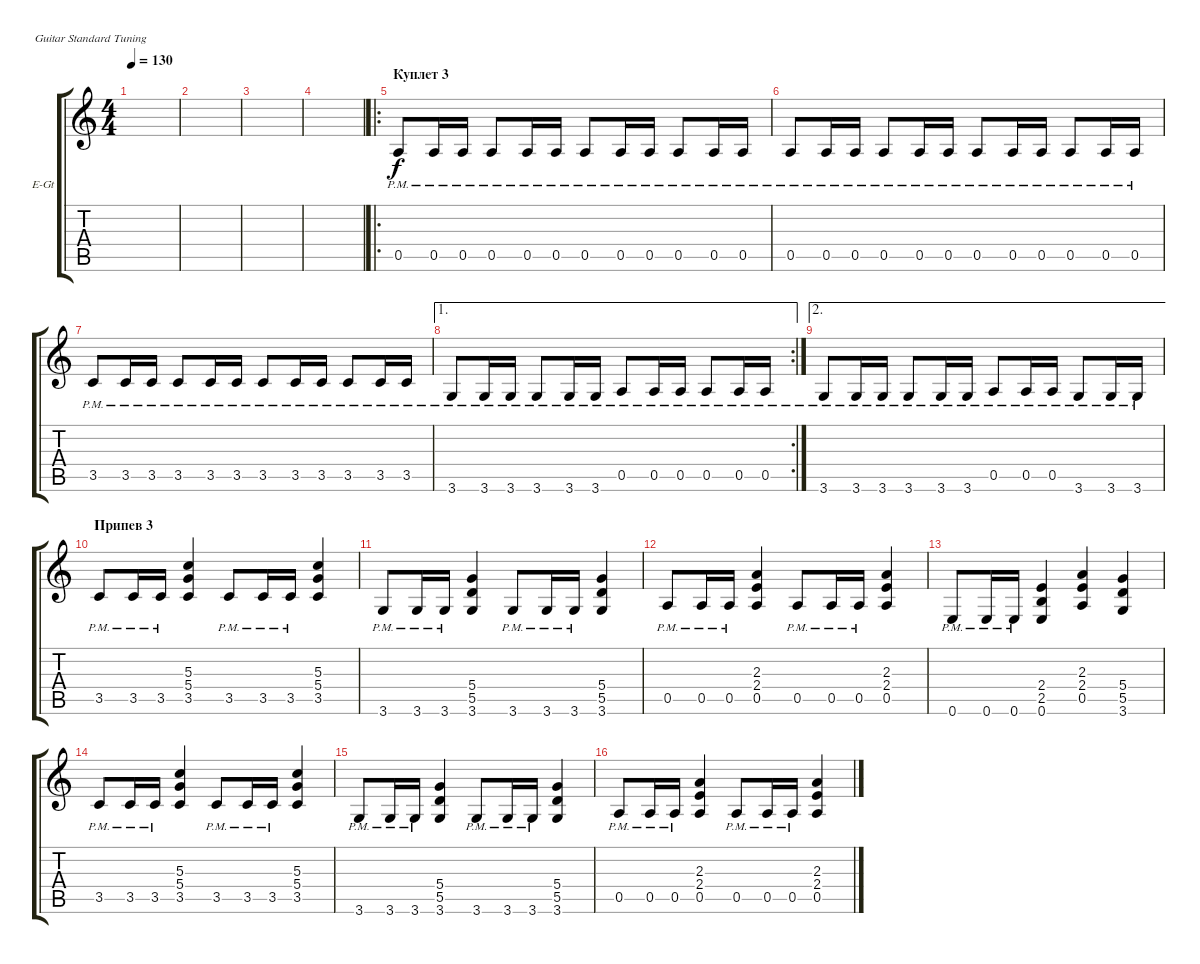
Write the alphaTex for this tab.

\bracketExtendMode groupsimilarinstruments
\firstSystemTrackNameOrientation horizontal
\otherSystemsTrackNameOrientation horizontal
\track ("Electric Guitar" "E-Gt") {instrument distortionguitar}
\staff {score tabs}
\tuning (E4 B3 G3 D3 A2 E2)
\ts (4 4)
\tempo 130
\clef g2
\ks c
|
|
|
|
\ro
\section ("" "Куплет 3")
0.5{pm}.8 0.5{pm}.16 0.5{pm}.16 0.5{pm}.8 0.5{pm}.16 0.5{pm}.16 0.5{pm}.8 0.5{pm}.16 0.5{pm}.16 0.5{pm}.8 0.5{pm}.16 0.5{pm}.16 |
0.5{pm}.8 0.5{pm}.16 0.5{pm}.16 0.5{pm}.8 0.5{pm}.16 0.5{pm}.16 0.5{pm}.8 0.5{pm}.16 0.5{pm}.16 0.5{pm}.8 0.5{pm}.16 0.5{pm}.16 |
3.5{pm}.8 3.5{pm}.16 3.5{pm}.16 3.5{pm}.8 3.5{pm}.16 3.5{pm}.16 3.5{pm}.8 3.5{pm}.16 3.5{pm}.16 3.5{pm}.8 3.5{pm}.16 3.5{pm}.16 |
\ae 1
\rc 2
3.6{pm}.8 3.6{pm}.16 3.6{pm}.16 3.6{pm}.8 3.6{pm}.16 3.6{pm}.16 0.5{pm}.8 0.5{pm}.16 0.5{pm}.16 0.5{pm}.8 0.5{pm}.16 0.5{pm}.16 |
\ae 2
3.6{pm}.8 3.6{pm}.16 3.6{pm}.16 3.6{pm}.8 3.6{pm}.16 3.6{pm}.16 0.5{pm}.8 0.5{pm}.16 0.5{pm}.16 3.6{pm}.8 3.6{pm}.16 3.6{pm}.16 |
\section ("" "Припев 3")
3.5{pm}.8 3.5{pm}.16 3.5{pm}.16 (5.3 5.4 3.5).4 3.5{pm}.8 3.5{pm}.16 3.5{pm}.16 (5.3 5.4 3.5).4 |
3.6{pm}.8 3.6{pm}.16 3.6{pm}.16 (5.4 5.5 3.6).4 3.6{pm}.8 3.6{pm}.16 3.6{pm}.16 (5.4 5.5 3.6).4 |
0.5{pm}.8 0.5{pm}.16 0.5{pm}.16 (2.3 2.4 0.5).4 0.5{pm}.8 0.5{pm}.16 0.5{pm}.16 (2.3 2.4 0.5).4 |
0.6{pm}.8 0.6{pm}.16 0.6{pm}.16 (2.4 2.5 0.6).4 (2.3 2.4 0.5).4 (5.4 5.5 3.6).4 |
3.5{pm}.8 3.5{pm}.16 3.5{pm}.16 (5.3 5.4 3.5).4 3.5{pm}.8 3.5{pm}.16 3.5{pm}.16 (5.3 5.4 3.5).4 |
3.6{pm}.8 3.6{pm}.16 3.6{pm}.16 (5.4 5.5 3.6).4 3.6{pm}.8 3.6{pm}.16 3.6{pm}.16 (5.4 5.5 3.6).4 |
0.5{pm}.8 0.5{pm}.16 0.5{pm}.16 (2.3 2.4 0.5).4 0.5{pm}.8 0.5{pm}.16 0.5{pm}.16 (2.3 2.4 0.5).4
